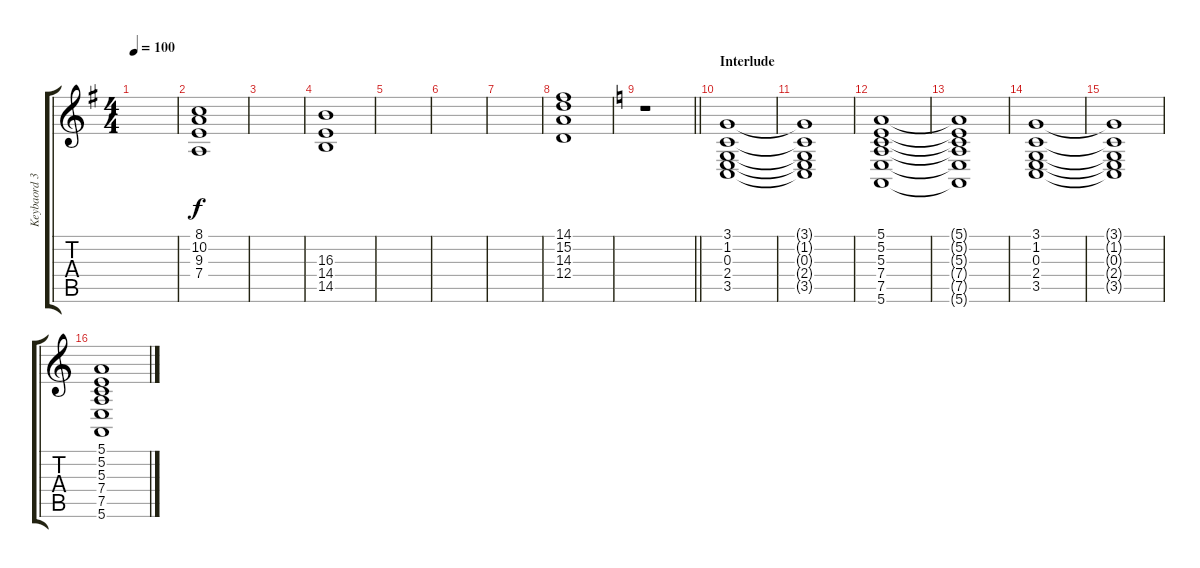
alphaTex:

\track ("Keybaord 3 (High Strings)" "Keybaord 3") {instrument stringensemble2}
\staff {score tabs}
\tuning (E4 B3 G3 D3 A2 E2) {hide}
\ts (4 4)
\tempo 100
\clef g2
\ks g
|
(8.1 10.2 9.3 7.4).1 |
|
(16.3 14.4 14.5).1 |
|
|
|
(14.1 15.2 14.3 12.4).1 |
\barLineRight lightlight
\ks c
r.1 |
\section ("" "Interlude")
(3.1 1.2 0.3 2.4 3.5).1 |
(3.1{t} 1.2{t} 0.3{t} 2.4{t} 3.5{t}).1 |
(5.1 5.2 5.3 7.4 7.5 5.6).1 |
(5.1{t} 5.2{t} 5.3{t} 7.4{t} 7.5{t} 5.6{t}).1 |
(3.1 1.2 0.3 2.4 3.5).1 |
(3.1{t} 1.2{t} 0.3{t} 2.4{t} 3.5{t}).1 |
(5.1 5.2 5.3 7.4 7.5 5.6).1
